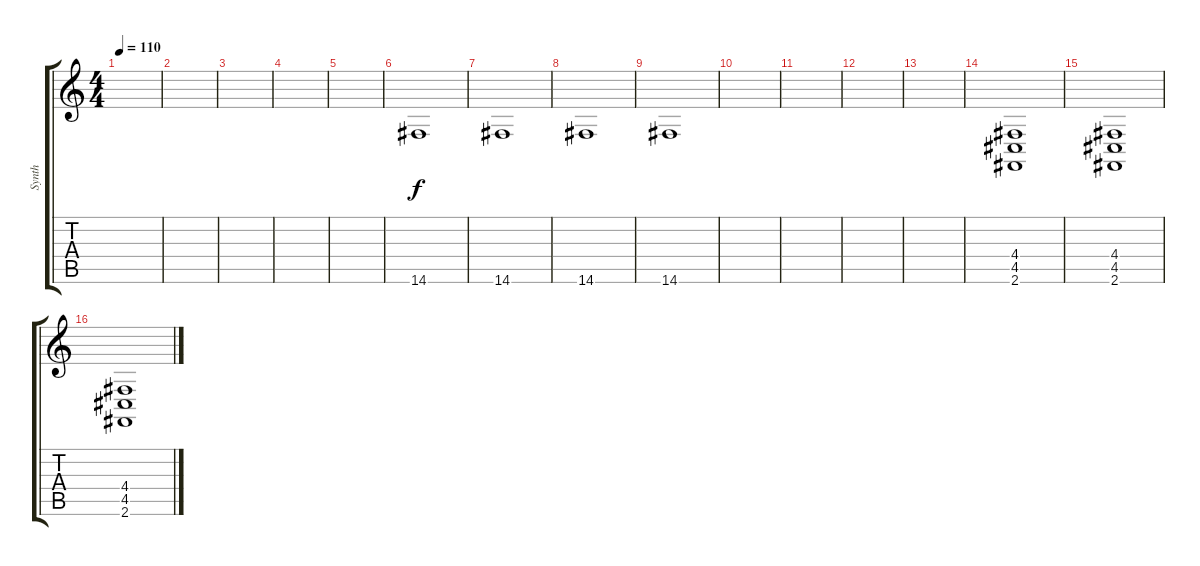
\track ("Synth" "Synth") {instrument pad2warm}
\staff {score tabs}
\tuning (E5 B4 G4 D3 A2 E2) {hide}
\ts (4 4)
\tempo 110
\clef g2
\ks c
|
|
|
|
|
14.6.1 |
14.6.1 |
14.6.1 |
14.6.1 |
|
|
|
|
(4.4 4.5 2.6).1 |
(4.4 4.5 2.6).1 |
(4.4 4.5 2.6).1
